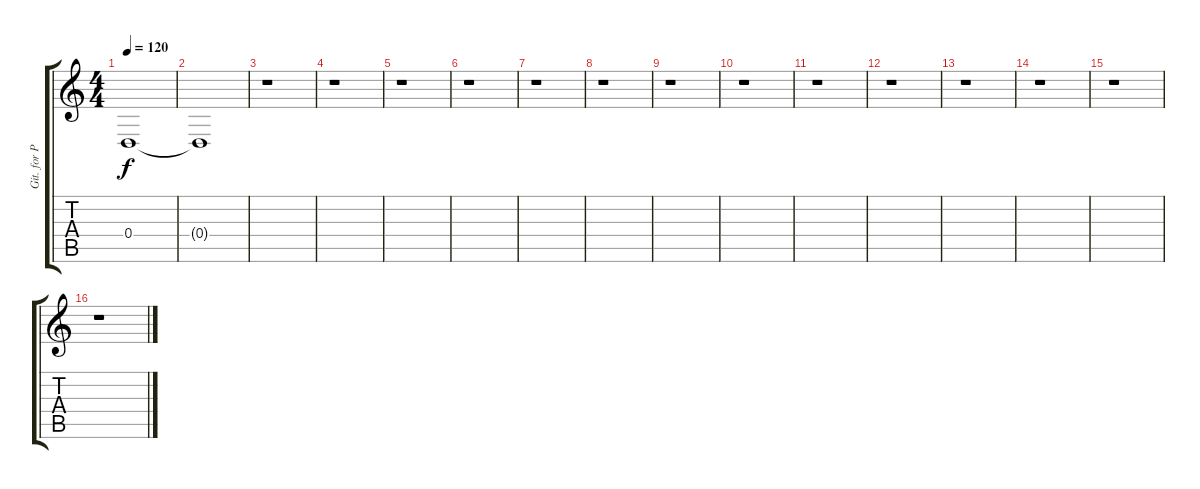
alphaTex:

\track ("Git. for Piano" "Git. for P") {instrument electricgrandpiano}
\staff {score tabs}
\tuning (E4 B3 G3 D3 A2 E2) {hide}
\ts (4 4)
\tempo 120
\clef g2
\ks c
0.4.1{dy f} |
0.4{t}.1 |
r.1 |
r.1 |
r.1 |
r.1 |
r.1 |
r.1 |
r.1 |
r.1 |
r.1 |
r.1 |
r.1 |
r.1 |
r.1 |
r.1
